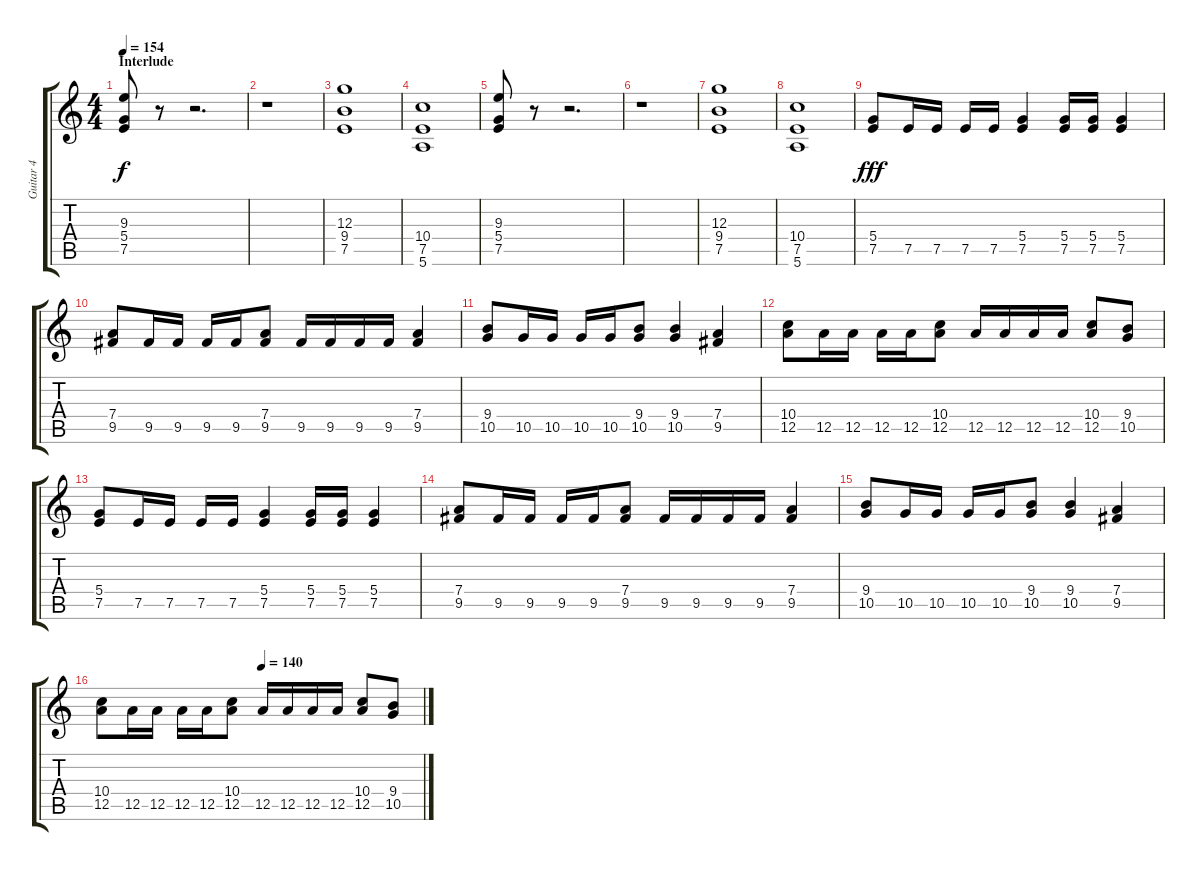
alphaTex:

\track ("Guitar 4" "Guitar 4") {instrument distortionguitar}
\staff {score tabs}
\tuning (E4 B3 G3 D3 A2 E2) {hide}
\ts (4 4)
\section ("" "Interlude")
\tempo 154
\clef g2
\ks c
(9.3 5.4 7.5).8{dy f volume 13} r.8 r.2{d} |
r.1 |
(12.3 9.4 7.5).1 |
(10.4 7.5 5.6).1 |
(9.3 5.4 7.5).8 r.8 r.2{d} |
r.1 |
(12.3 9.4 7.5).1 |
(10.4 7.5 5.6).1 |
(5.4 7.5).8{dy fff} 7.5.16 7.5.16 7.5.16 7.5.16 (5.4 7.5).4 (5.4 7.5).16 (5.4 7.5).16 (5.4 7.5).4 |
(7.4 9.5).8 9.5.16 9.5.16 9.5.16 9.5.16 (7.4 9.5).8 9.5.16 9.5.16 9.5.16 9.5.16 (7.4 9.5).4 |
(9.4 10.5).8 10.5.16 10.5.16 10.5.16 10.5.16 (9.4 10.5).8 (9.4 10.5).4 (7.4 9.5).4 |
(10.4 12.5).8 12.5.16 12.5.16 12.5.16 12.5.16 (10.4 12.5).8 12.5.16 12.5.16 12.5.16 12.5.16 (10.4 12.5).8 (9.4 10.5).8 |
(5.4 7.5).8 7.5.16 7.5.16 7.5.16 7.5.16 (5.4 7.5).4 (5.4 7.5).16 (5.4 7.5).16 (5.4 7.5).4 |
(7.4 9.5).8 9.5.16 9.5.16 9.5.16 9.5.16 (7.4 9.5).8 9.5.16 9.5.16 9.5.16 9.5.16 (7.4 9.5).4 |
(9.4 10.5).8 10.5.16 10.5.16 10.5.16 10.5.16 (9.4 10.5).8 (9.4 10.5).4 (7.4 9.5).4 |
\tempo (140 0.5)
(10.4 12.5).8 12.5.16 12.5.16 12.5.16 12.5.16 (10.4 12.5).8 12.5.16 12.5.16 12.5.16 12.5.16 (10.4 12.5).8 (9.4 10.5).8
